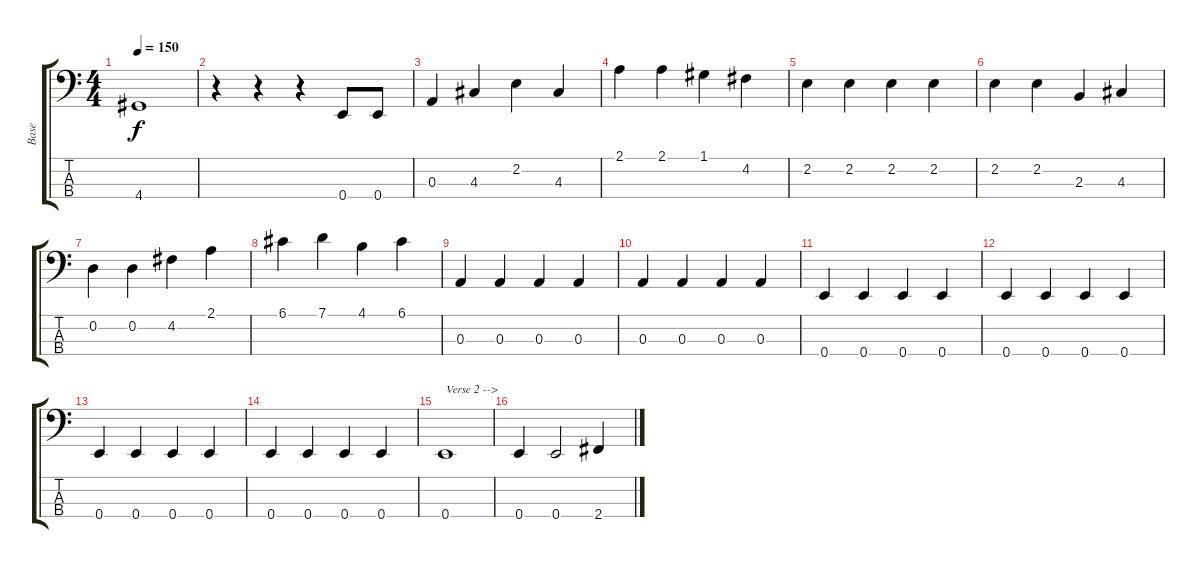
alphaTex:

\track ("Base" "Base") {instrument electricbassfinger}
\staff {score tabs}
\tuning (G2 D2 A1 E1) {hide}
\ts (4 4)
\tempo 150
\clef f4
\ks c
4.4.1{dy f} |
r.4 r.4 r.4 0.4.8 0.4.8 |
0.3.4 4.3.4 2.2.4 4.3.4 |
2.1.4 2.1.4 1.1.4 4.2.4 |
2.2.4 2.2.4 2.2.4 2.2.4 |
2.2.4 2.2.4 2.3.4 4.3.4 |
0.2.4 0.2.4 4.2.4 2.1.4 |
6.1.4 7.1.4 4.1.4 6.1.4 |
0.3.4 0.3.4 0.3.4 0.3.4 |
0.3.4 0.3.4 0.3.4 0.3.4 |
0.4.4 0.4.4 0.4.4 0.4.4 |
0.4.4 0.4.4 0.4.4 0.4.4 |
0.4.4 0.4.4 0.4.4 0.4.4 |
0.4.4 0.4.4 0.4.4 0.4.4 |
0.4.1{txt "Verse 2 -->"} |
0.4.4 0.4.2 2.4{ss}.4
